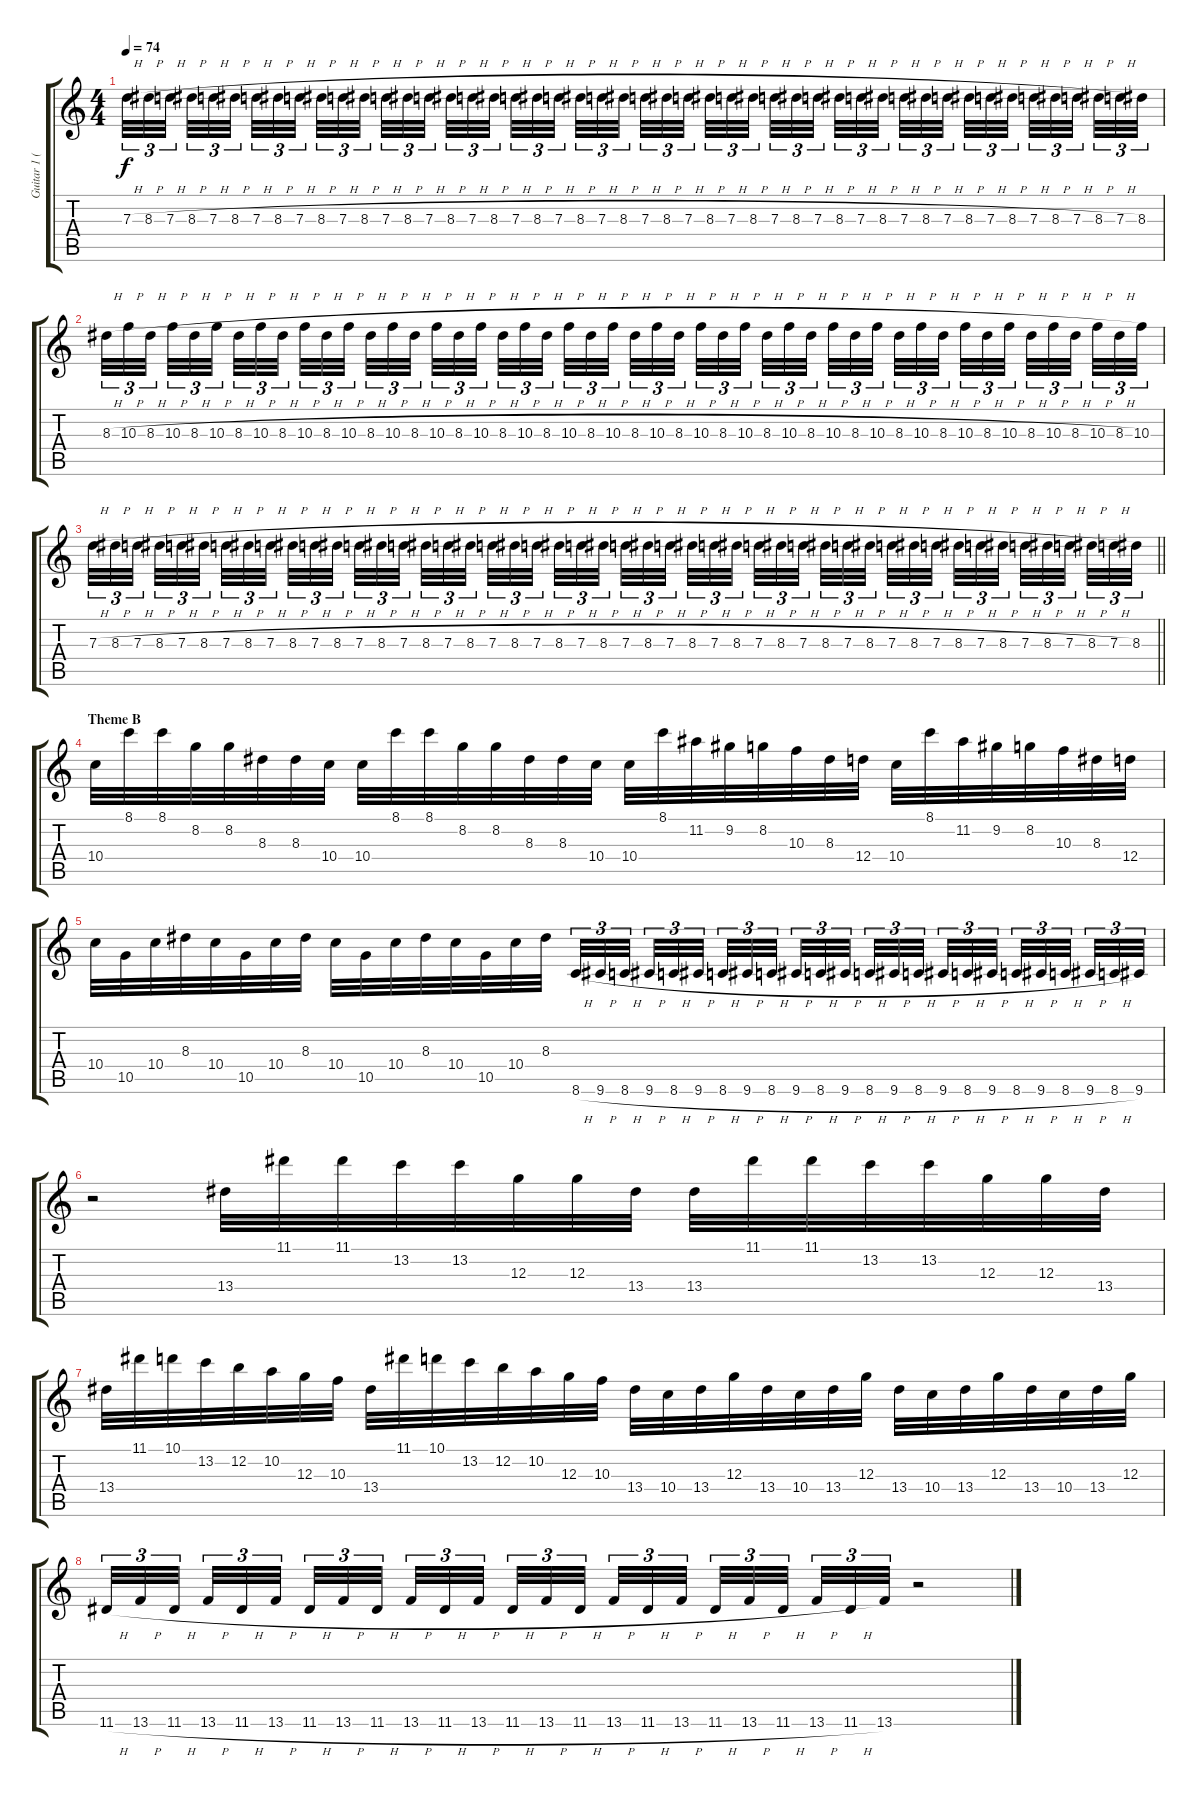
\track ("Guitar 1 (Lead)" "Guitar 1 (") {instrument distortionguitar}
\staff {score tabs}
\tuning (E4 B3 G3 D3 A2 E2) {hide}
\ts (4 4)
\tempo 74
\clef g2
\ks c
7.3{h}.32{tu (3 2) dy f} 8.3{h}.32{tu (3 2)} 7.3{h}.32{tu (3 2) beam splitsecondary} 8.3{h}.32{tu (3 2)} 7.3{h}.32{tu (3 2)} 8.3{h}.32{tu (3 2) beam splitsecondary} 7.3{h}.32{tu (3 2)} 8.3{h}.32{tu (3 2)} 7.3{h}.32{tu (3 2) beam splitsecondary} 8.3{h}.32{tu (3 2)} 7.3{h}.32{tu (3 2)} 8.3{h}.32{tu (3 2)} 7.3{h}.32{tu (3 2)} 8.3{h}.32{tu (3 2)} 7.3{h}.32{tu (3 2) beam splitsecondary} 8.3{h}.32{tu (3 2)} 7.3{h}.32{tu (3 2)} 8.3{h}.32{tu (3 2) beam splitsecondary} 7.3{h}.32{tu (3 2)} 8.3{h}.32{tu (3 2)} 7.3{h}.32{tu (3 2) beam splitsecondary} 8.3{h}.32{tu (3 2)} 7.3{h}.32{tu (3 2)} 8.3{h}.32{tu (3 2)} 7.3{h}.32{tu (3 2)} 8.3{h}.32{tu (3 2)} 7.3{h}.32{tu (3 2) beam splitsecondary} 8.3{h}.32{tu (3 2)} 7.3{h}.32{tu (3 2)} 8.3{h}.32{tu (3 2) beam splitsecondary} 7.3{h}.32{tu (3 2)} 8.3{h}.32{tu (3 2)} 7.3{h}.32{tu (3 2) beam splitsecondary} 8.3{h}.32{tu (3 2)} 7.3{h}.32{tu (3 2)} 8.3{h}.32{tu (3 2)} 7.3{h}.32{tu (3 2)} 8.3{h}.32{tu (3 2)} 7.3{h}.32{tu (3 2) beam splitsecondary} 8.3{h}.32{tu (3 2)} 7.3{h}.32{tu (3 2)} 8.3{h}.32{tu (3 2) beam splitsecondary} 7.3{h}.32{tu (3 2)} 8.3{h}.32{tu (3 2)} 7.3{h}.32{tu (3 2) beam splitsecondary} 8.3{h}.32{tu (3 2)} 7.3{h}.32{tu (3 2)} 8.3.32{tu (3 2)} |
8.3{h}.32{tu (3 2)} 10.3{h}.32{tu (3 2)} 8.3{h}.32{tu (3 2) beam splitsecondary} 10.3{h}.32{tu (3 2)} 8.3{h}.32{tu (3 2)} 10.3{h}.32{tu (3 2) beam splitsecondary} 8.3{h}.32{tu (3 2)} 10.3{h}.32{tu (3 2)} 8.3{h}.32{tu (3 2) beam splitsecondary} 10.3{h}.32{tu (3 2)} 8.3{h}.32{tu (3 2)} 10.3{h}.32{tu (3 2)} 8.3{h}.32{tu (3 2)} 10.3{h}.32{tu (3 2)} 8.3{h}.32{tu (3 2) beam splitsecondary} 10.3{h}.32{tu (3 2)} 8.3{h}.32{tu (3 2)} 10.3{h}.32{tu (3 2) beam splitsecondary} 8.3{h}.32{tu (3 2)} 10.3{h}.32{tu (3 2)} 8.3{h}.32{tu (3 2) beam splitsecondary} 10.3{h}.32{tu (3 2)} 8.3{h}.32{tu (3 2)} 10.3{h}.32{tu (3 2)} 8.3{h}.32{tu (3 2)} 10.3{h}.32{tu (3 2)} 8.3{h}.32{tu (3 2) beam splitsecondary} 10.3{h}.32{tu (3 2)} 8.3{h}.32{tu (3 2)} 10.3{h}.32{tu (3 2) beam splitsecondary} 8.3{h}.32{tu (3 2)} 10.3{h}.32{tu (3 2)} 8.3{h}.32{tu (3 2) beam splitsecondary} 10.3{h}.32{tu (3 2)} 8.3{h}.32{tu (3 2)} 10.3{h}.32{tu (3 2)} 8.3{h}.32{tu (3 2)} 10.3{h}.32{tu (3 2)} 8.3{h}.32{tu (3 2) beam splitsecondary} 10.3{h}.32{tu (3 2)} 8.3{h}.32{tu (3 2)} 10.3{h}.32{tu (3 2) beam splitsecondary} 8.3{h}.32{tu (3 2)} 10.3{h}.32{tu (3 2)} 8.3{h}.32{tu (3 2) beam splitsecondary} 10.3{h}.32{tu (3 2)} 8.3{h}.32{tu (3 2)} 10.3.32{tu (3 2)} |
\barLineRight lightlight
7.3{h}.32{tu (3 2)} 8.3{h}.32{tu (3 2)} 7.3{h}.32{tu (3 2) beam splitsecondary} 8.3{h}.32{tu (3 2)} 7.3{h}.32{tu (3 2)} 8.3{h}.32{tu (3 2) beam splitsecondary} 7.3{h}.32{tu (3 2)} 8.3{h}.32{tu (3 2)} 7.3{h}.32{tu (3 2) beam splitsecondary} 8.3{h}.32{tu (3 2)} 7.3{h}.32{tu (3 2)} 8.3{h}.32{tu (3 2)} 7.3{h}.32{tu (3 2)} 8.3{h}.32{tu (3 2)} 7.3{h}.32{tu (3 2) beam splitsecondary} 8.3{h}.32{tu (3 2)} 7.3{h}.32{tu (3 2)} 8.3{h}.32{tu (3 2) beam splitsecondary} 7.3{h}.32{tu (3 2)} 8.3{h}.32{tu (3 2)} 7.3{h}.32{tu (3 2) beam splitsecondary} 8.3{h}.32{tu (3 2)} 7.3{h}.32{tu (3 2)} 8.3{h}.32{tu (3 2)} 7.3{h}.32{tu (3 2)} 8.3{h}.32{tu (3 2)} 7.3{h}.32{tu (3 2) beam splitsecondary} 8.3{h}.32{tu (3 2)} 7.3{h}.32{tu (3 2)} 8.3{h}.32{tu (3 2) beam splitsecondary} 7.3{h}.32{tu (3 2)} 8.3{h}.32{tu (3 2)} 7.3{h}.32{tu (3 2) beam splitsecondary} 8.3{h}.32{tu (3 2)} 7.3{h}.32{tu (3 2)} 8.3{h}.32{tu (3 2)} 7.3{h}.32{tu (3 2)} 8.3{h}.32{tu (3 2)} 7.3{h}.32{tu (3 2) beam splitsecondary} 8.3{h}.32{tu (3 2)} 7.3{h}.32{tu (3 2)} 8.3{h}.32{tu (3 2) beam splitsecondary} 7.3{h}.32{tu (3 2)} 8.3{h}.32{tu (3 2)} 7.3{h}.32{tu (3 2) beam splitsecondary} 8.3{h}.32{tu (3 2)} 7.3{h}.32{tu (3 2)} 8.3.32{tu (3 2)} |
\section ("" "Theme B")
10.4.32 8.1.32 8.1.32 8.2.32 8.2.32 8.3.32 8.3.32 10.4.32 10.4.32 8.1.32 8.1.32 8.2.32 8.2.32 8.3.32 8.3.32 10.4.32 10.4.32 8.1.32 11.2.32 9.2.32 8.2.32 10.3.32 8.3.32 12.4.32 10.4.32 8.1.32 11.2.32 9.2.32 8.2.32 10.3.32 8.3.32 12.4.32 |
10.4.32 10.5.32 10.4.32 8.3.32 10.4.32 10.5.32 10.4.32 8.3.32 10.4.32 10.5.32 10.4.32 8.3.32 10.4.32 10.5.32 10.4.32 8.3.32 8.6{h}.32{tu (3 2)} 9.6{h}.32{tu (3 2)} 8.6{h}.32{tu (3 2) beam splitsecondary} 9.6{h}.32{tu (3 2)} 8.6{h}.32{tu (3 2)} 9.6{h}.32{tu (3 2) beam splitsecondary} 8.6{h}.32{tu (3 2)} 9.6{h}.32{tu (3 2)} 8.6{h}.32{tu (3 2) beam splitsecondary} 9.6{h}.32{tu (3 2)} 8.6{h}.32{tu (3 2)} 9.6{h}.32{tu (3 2)} 8.6{h}.32{tu (3 2)} 9.6{h}.32{tu (3 2)} 8.6{h}.32{tu (3 2) beam splitsecondary} 9.6{h}.32{tu (3 2)} 8.6{h}.32{tu (3 2)} 9.6{h}.32{tu (3 2) beam splitsecondary} 8.6{h}.32{tu (3 2)} 9.6{h}.32{tu (3 2)} 8.6{h}.32{tu (3 2) beam splitsecondary} 9.6{h}.32{tu (3 2)} 8.6{h}.32{tu (3 2)} 9.6.32{tu (3 2)} |
r.2 13.4.32 11.1.32 11.1.32 13.2.32 13.2.32 12.3.32 12.3.32 13.4.32 13.4.32 11.1.32 11.1.32 13.2.32 13.2.32 12.3.32 12.3.32 13.4.32 |
13.4.32 11.1.32 10.1.32 13.2.32 12.2.32 10.2.32 12.3.32 10.3.32 13.4.32 11.1.32 10.1.32 13.2.32 12.2.32 10.2.32 12.3.32 10.3.32 13.4.32 10.4.32 13.4.32 12.3.32 13.4.32 10.4.32 13.4.32 12.3.32 13.4.32 10.4.32 13.4.32 12.3.32 13.4.32 10.4.32 13.4.32 12.3.32 |
11.6{h}.32{tu (3 2)} 13.6{h}.32{tu (3 2)} 11.6{h}.32{tu (3 2) beam splitsecondary} 13.6{h}.32{tu (3 2)} 11.6{h}.32{tu (3 2)} 13.6{h}.32{tu (3 2) beam splitsecondary} 11.6{h}.32{tu (3 2)} 13.6{h}.32{tu (3 2)} 11.6{h}.32{tu (3 2) beam splitsecondary} 13.6{h}.32{tu (3 2)} 11.6{h}.32{tu (3 2)} 13.6{h}.32{tu (3 2)} 11.6{h}.32{tu (3 2)} 13.6{h}.32{tu (3 2)} 11.6{h}.32{tu (3 2) beam splitsecondary} 13.6{h}.32{tu (3 2)} 11.6{h}.32{tu (3 2)} 13.6{h}.32{tu (3 2) beam splitsecondary} 11.6{h}.32{tu (3 2)} 13.6{h}.32{tu (3 2)} 11.6{h}.32{tu (3 2) beam splitsecondary} 13.6{h}.32{tu (3 2)} 11.6{h}.32{tu (3 2)} 13.6.32{tu (3 2)} r.2
